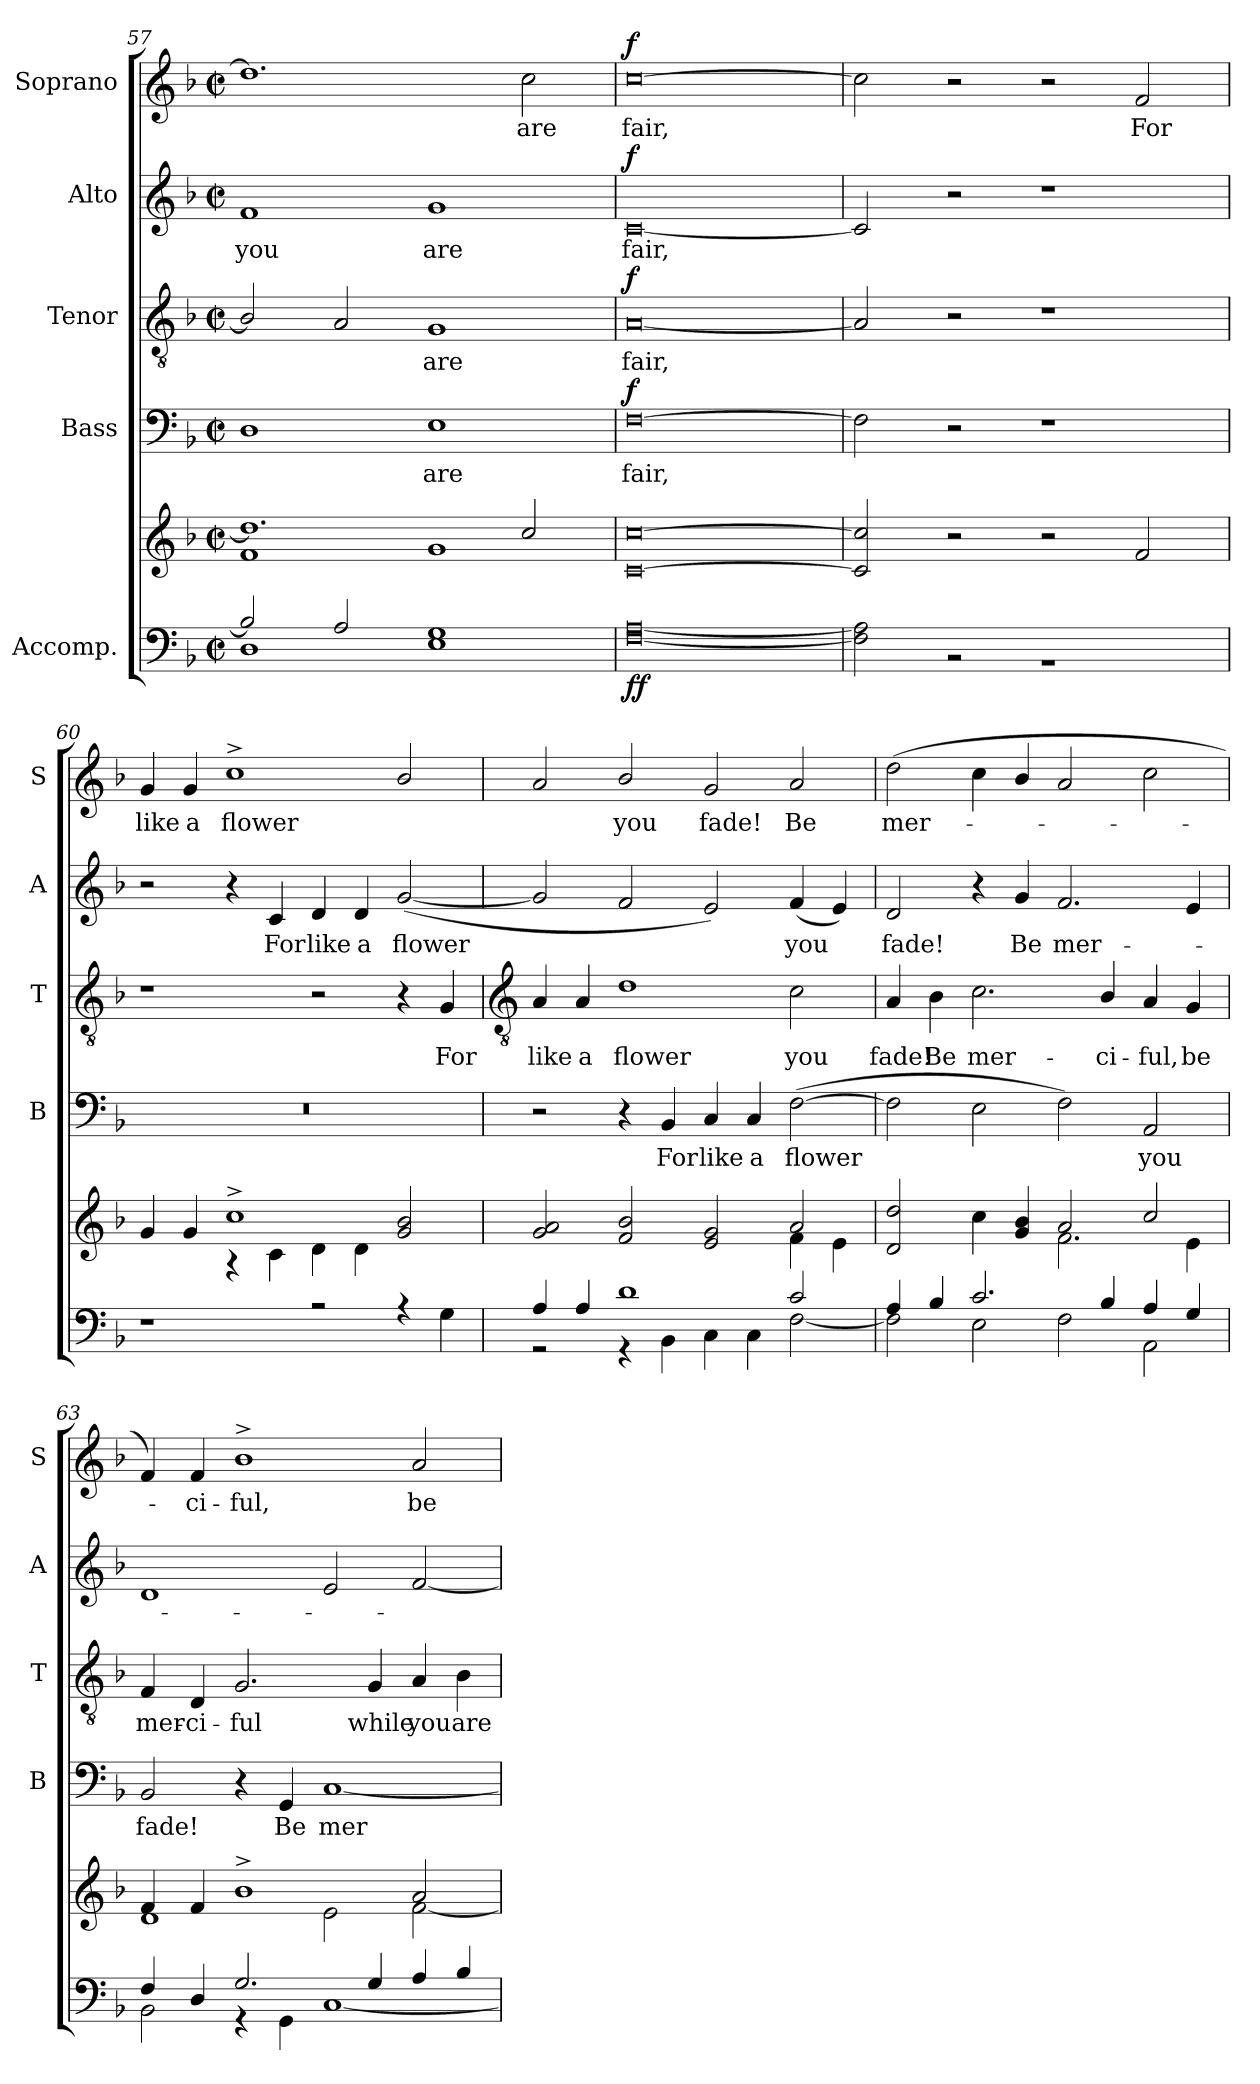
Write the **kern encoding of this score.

**kern	**kern	**dynam	**kern	**text	**dynam	**kern	**text	**dynam	**kern	**text	**dynam	**kern	**text	**dynam
*part5	*part5	*part5	*part4	*part4	*part4	*part3	*part3	*part3	*part2	*part2	*part2	*part1	*part1	*part1
*staff6	*staff5	*staff5/6	*staff4	*staff4	*staff4	*staff3	*staff3	*staff3	*staff2	*staff2	*staff2	*staff1	*staff1	*staff1
*I"Accomp.	*	*	*I"Bass	*	*	*I"Tenor	*	*	*I"Alto	*	*	*I"Soprano	*	*
*	*	*	*I'B	*	*	*I'T	*	*	*I'A	*	*	*I'S	*	*
*clefF4	*clefG2	*	*clefF4	*	*	*clefGv2	*	*	*clefG2	*	*	*clefG2	*	*
*k[b-]	*k[b-]	*	*k[b-]	*	*	*k[b-]	*	*	*k[b-]	*	*	*k[b-]	*	*
*F:	*F:	*	*F:	*	*	*F:	*	*	*F:	*	*	*F:	*	*
*M4/2	*M4/2	*	*M4/2	*	*	*M4/2	*	*	*M4/2	*	*	*M4/2	*	*
*met(c|)	*met(c|)	*	*met(c|)	*	*	*met(c|)	*	*	*met(c|)	*	*	*met(c|)	*	*
=57	=57	=57	=57	=57	=57	=57	=57	=57	=57	=57	=57	=57	=57	=57
*^	*^	*	*	*	*	*	*	*	*	*	*	*	*	*
!	!	!	!	!	!	!	!	!	!	!	!	!LO:LY:b	!	!	!	!
2B-/]	1D\	1.dd/]	1f\	.	1D	.	.	2B-/]	.	.	1f	you	.	1.dd]	.	.
2A/	.	.	.	.	.	.	.	2A	.	.	.	.	.	.	.	.
!	!	!	!	!	!	!LO:LY:b	!	!	!LO:LY:b	!	!	!LO:LY:b	!	!	!	!
1ryy	1E\ 1G\	.	1g\	.	1E	are	.	1G	are	.	1g	are	.	.	.	.
!	!	!	!	!	!	!	!	!	!	!	!	!	!	!	!LO:LY:b	!
.	.	2cc/	.	.	.	.	.	.	.	.	.	.	.	2cc	are	.
=58	=58	=58	=58	=58	=58	=58	=58	=58	=58	=58	=58	=58	=58	=58	=58	=58
!	!	!	!	!LO:DY:b=2	!	!LO:LY:b	!	!	!LO:LY:b	!	!	!LO:LY:b	!	!	!LO:LY:b	!
!	!	!	!	!LO:DY:n=1:b	!	!	!LO:DY:b	!	!	!LO:DY:b	!	!	!LO:DY:b	!	!	!LO:DY:b
0ryy	[0F\ [0A\	[0c/ [0cc/	0ryy	f f	[0F	fair,	f	[0A	fair,	f	[0c	fair,	f	[0cc	fair,	f
=59	=59	=59	=59	=59	=59	=59	=59	=59	=59	=59	=59	=59	=59	=59	=59	=59
0ryy	2F\] 2A\]	2c/] 2cc/]	1ryy	.	2F]	.	.	2A]	.	.	2c]	.	.	2cc]	.	.
.	2r	2r	.	.	2r	.	.	2r	.	.	2r	.	.	2r	.	.
.	1r	2r	1ryy	.	1r	.	.	1r	.	.	1r	.	.	2r	.	.
!	!	!	!	!	!	!	!	!	!	!	!	!	!	!	!LO:LY:b	!
.	.	2f/	.	.	.	.	.	.	.	.	.	.	.	2f	For	.
=60	=60	=60	=60	=60	=60	=60	=60	=60	=60	=60	=60	=60	=60	=60	=60	=60
!	!	!	!	!	!	!	!	!	!	!	!	!	!	!	!LO:LY:b	!
1r	0ryy	4g/	2ryy	.	0r	.	.	1r	.	.	2r	.	.	4g	like	.
!	!	!	!	!	!	!	!	!	!	!	!	!	!	!	!LO:LY:b	!
.	.	4g/	.	.	.	.	.	.	.	.	.	.	.	4g	a	.
!	!	!	!	!	!	!	!	!	!	!	!	!	!	!	!LO:LY:b	!
.	.	1cc^/	4r	.	.	.	.	.	.	.	4r	.	.	1cc^	flower	.
!	!	!	!	!	!	!	!	!	!	!	!	!LO:LY:b	!	!	!	!
.	.	.	4c\	.	.	.	.	.	.	.	4c	For	.	.	.	.
!	!	!	!	!	!	!	!	!	!	!	!	!LO:LY:b	!	!	!	!
2r	.	.	4d\	.	.	.	.	2r	.	.	4d	like	.	.	.	.
!	!	!	!	!	!	!	!	!	!	!	!	!LO:LY:b	!	!	!	!
.	.	.	4d\	.	.	.	.	.	.	.	4d	a	.	.	.	.
!	!	!	!	!	!	!	!	!	!	!	!	!LO:LY:b	!	!	!	!
4r	.	2g/ 2b-/	2ryy	.	.	.	.	4r	.	.	(<[2g	flower	.	2b-/	.	.
!	!	!	!	!	!	!	!	!	!LO:LY:b	!	!	!	!	!	!	!
4G\	.	.	.	.	.	.	.	4G	For	.	.	.	.	.	.	.
!!LO:LB:g=z
=61	=61	=61	=61	=61	=61	=61	=61	=61	=61	=61	=61	=61	=61	=61	=61	=61
*	*	*	*	*	*	*	*	*clefGv2	*	*	*	*	*	*	*	*
!	!	!	!	!	!	!	!	!	!LO:LY:b	!	!	!	!	!	!	!
4A/	2r	2g/ 2a/	1.ryy	.	2r	.	.	4A	like	.	2g]	.	.	2a	.	.
!	!	!	!	!	!	!	!	!	!LO:LY:b	!	!	!	!	!	!	!
4A/	.	.	.	.	.	.	.	4A	a	.	.	.	.	.	.	.
!	!	!	!	!	!	!	!	!	!LO:LY:b	!	!	!	!	!	!LO:LY:b	!
1d/	4r	2f/ 2b-/	.	.	4r	.	.	1d	flower	.	2f	.	.	2b-/	you	.
!	!	!	!	!	!	!LO:LY:b	!	!	!	!	!	!	!	!	!	!
.	4BB-\	.	.	.	4BB-	For	.	.	.	.	.	.	.	.	.	.
!	!	!	!	!	!	!LO:LY:b	!	!	!	!	!	!	!	!	!LO:LY:b	!
.	4C\	2e/ 2g/	.	.	4C	like	.	.	.	.	2e)	.	.	2g	fade!	.
!	!	!	!	!	!	!LO:LY:b	!	!	!	!	!	!	!	!	!	!
.	4C\	.	.	.	4C	a	.	.	.	.	.	.	.	.	.	.
!	!	!	!	!	!	!LO:LY:b	!	!	!LO:LY:b	!	!	!LO:LY:b	!	!	!LO:LY:b	!
2c/	[2F\	2a/	4f\	.	(>[2F	flower	.	2c	you	.	(<4f	you	.	2a	Be	.
.	.	.	4e\	.	.	.	.	.	.	.	4e)	.	.	.	.	.
=62	=62	=62	=62	=62	=62	=62	=62	=62	=62	=62	=62	=62	=62	=62	=62	=62
!	!	!	!	!	!	!	!	!	!LO:LY:b	!	!	!LO:LY:b	!	!	!LO:LY:b	!
4A/	2F\]	2d/ 2dd/	1ryy	.	2F]	.	.	4A	fade!	.	2d	fade!	.	(>2dd	mer-	.
!	!	!	!	!	!	!	!	!	!LO:LY:b	!	!	!	!	!	!	!
4B-/	.	.	.	.	.	.	.	4B-	Be	.	.	.	.	.	.	.
!	!	!	!	!	!	!	!	!	!LO:LY:b	!	!	!	!	!	!	!
2.c/	2E\	4cc\	.	.	2E	.	.	2.c	mer-	.	4r	.	.	4cc	.	.
!	!	!	!	!	!	!	!	!	!	!	!	!LO:LY:b	!	!	!	!
.	.	4g/ 4b-/	.	.	.	.	.	.	.	.	4g	Be	.	4b-/	.	.
!	!	!	!	!	!	!	!	!	!	!	!	!LO:LY:b	!	!	!	!
.	2F\	2a/	2.f\	.	2F)	.	.	.	.	.	2.f	mer-	.	2a	.	.
!	!	!	!	!	!	!	!	!	!LO:LY:b	!	!	!	!	!	!	!
4B-/	.	.	.	.	.	.	.	4B-/	-ci-	.	.	.	.	.	.	.
!	!	!	!	!	!	!LO:LY:b	!	!	!LO:LY:b	!	!	!	!	!	!	!
4A/	2AA\	2cc/	.	.	2AA	you	.	4A	-ful,	.	.	.	.	2cc	.	.
!	!	!	!	!	!	!	!	!	!LO:LY:b	!	!	!	!	!	!	!
4G/	.	.	4e\	.	.	.	.	4G	be	.	4e	.	.	.	.	.
=63	=63	=63	=63	=63	=63	=63	=63	=63	=63	=63	=63	=63	=63	=63	=63	=63
!	!	!	!	!	!	!LO:LY:b	!	!	!LO:LY:b	!	!	!	!	!	!	!
4F/	2BB-\	4f/	1d\	.	2BB-	fade!	.	4F	mer-	.	1d	.	.	4f)	.	.
!	!	!	!	!	!	!	!	!	!LO:LY:b	!	!	!	!	!	!LO:LY:b	!
4D/	.	4f/	.	.	.	.	.	4D	-ci-	.	.	.	.	4f	ci-	.
!	!	!	!	!	!	!	!	!	!LO:LY:b	!	!	!	!	!	!LO:LY:b	!
2.G/	4r	1b-^/	.	.	4r	.	.	2.G	-ful	.	.	.	.	1b-^	-ful,	.
!	!	!	!	!	!	!LO:LY:b	!	!	!	!	!	!	!	!	!	!
.	4GG\	.	.	.	4GG	Be	.	.	.	.	.	.	.	.	.	.
!	!	!	!	!	!	!LO:LY:b	!	!	!	!	!	!	!	!	!	!
.	[1C\	.	2e\	.	[1C	mer-	.	.	.	.	2e	.	.	.	.	.
!	!	!	!	!	!	!	!	!	!LO:LY:b	!	!	!	!	!	!	!
4G/	.	.	.	.	.	.	.	4G	while	.	.	.	.	.	.	.
!	!	!	!	!	!	!	!	!	!LO:LY:b	!	!	!	!	!	!LO:LY:b	!
4A/	.	2a/	[2f\	.	.	.	.	4A	you	.	[2f	.	.	2a	be	.
!	!	!	!	!	!	!	!	!	!LO:LY:b	!	!	!	!	!	!	!
4B-/	.	.	.	.	.	.	.	4B-	are	.	.	.	.	.	.	.
*v	*v	*	*	*	*	*	*	*	*	*	*	*	*	*	*	*
*	*v	*v	*	*	*	*	*	*	*	*	*	*	*	*	*
=	=	=	=	=	=	=	=	=	=	=	=	=	=	=
*-	*-	*-	*-	*-	*-	*-	*-	*-	*-	*-	*-	*-	*-	*-
